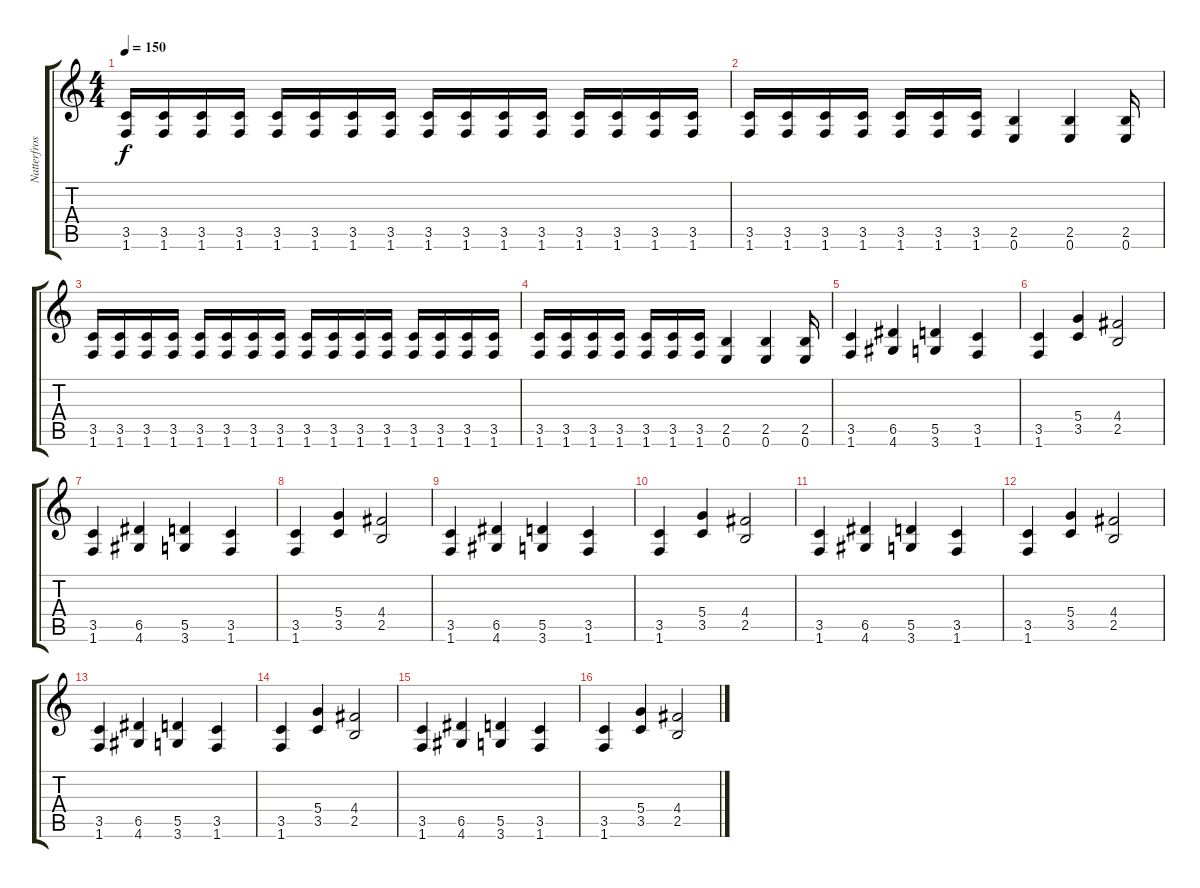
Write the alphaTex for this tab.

\track ("Natterfrost" "Natterfros") {instrument distortionguitar}
\staff {score tabs}
\tuning (E4 B3 G3 D3 A2 E2) {hide}
\ts (4 4)
\tempo 150
\clef g2
\ks c
(3.5 1.6).16{dy f} (3.5 1.6).16 (3.5 1.6).16 (3.5 1.6).16 (3.5 1.6).16 (3.5 1.6).16 (3.5 1.6).16 (3.5 1.6).16 (3.5 1.6).16 (3.5 1.6).16 (3.5 1.6).16 (3.5 1.6).16 (3.5 1.6).16 (3.5 1.6).16 (3.5 1.6).16 (3.5 1.6).16 |
(3.5 1.6).16 (3.5 1.6).16 (3.5 1.6).16 (3.5 1.6).16 (3.5 1.6).16 (3.5 1.6).16 (3.5 1.6).16 (2.5 0.6).4 (2.5 0.6).4 (2.5 0.6).16 |
(3.5 1.6).16 (3.5 1.6).16 (3.5 1.6).16 (3.5 1.6).16 (3.5 1.6).16 (3.5 1.6).16 (3.5 1.6).16 (3.5 1.6).16 (3.5 1.6).16 (3.5 1.6).16 (3.5 1.6).16 (3.5 1.6).16 (3.5 1.6).16 (3.5 1.6).16 (3.5 1.6).16 (3.5 1.6).16 |
(3.5 1.6).16 (3.5 1.6).16 (3.5 1.6).16 (3.5 1.6).16 (3.5 1.6).16 (3.5 1.6).16 (3.5 1.6).16 (2.5 0.6).4 (2.5 0.6).4 (2.5 0.6).16 |
(3.5 1.6).4 (6.5 4.6).4 (5.5 3.6).4 (3.5 1.6).4 |
(3.5 1.6).4 (5.4 3.5).4 (4.4 2.5).2 |
(3.5 1.6).4 (6.5 4.6).4 (5.5 3.6).4 (3.5 1.6).4 |
(3.5 1.6).4 (5.4 3.5).4 (4.4 2.5).2 |
(3.5 1.6).4 (6.5 4.6).4 (5.5 3.6).4 (3.5 1.6).4 |
(3.5 1.6).4 (5.4 3.5).4 (4.4 2.5).2 |
(3.5 1.6).4 (6.5 4.6).4 (5.5 3.6).4 (3.5 1.6).4 |
(3.5 1.6).4 (5.4 3.5).4 (4.4 2.5).2 |
(3.5 1.6).4 (6.5 4.6).4 (5.5 3.6).4 (3.5 1.6).4 |
(3.5 1.6).4 (5.4 3.5).4 (4.4 2.5).2 |
(3.5 1.6).4 (6.5 4.6).4 (5.5 3.6).4 (3.5 1.6).4 |
(3.5 1.6).4 (5.4 3.5).4 (4.4 2.5).2
